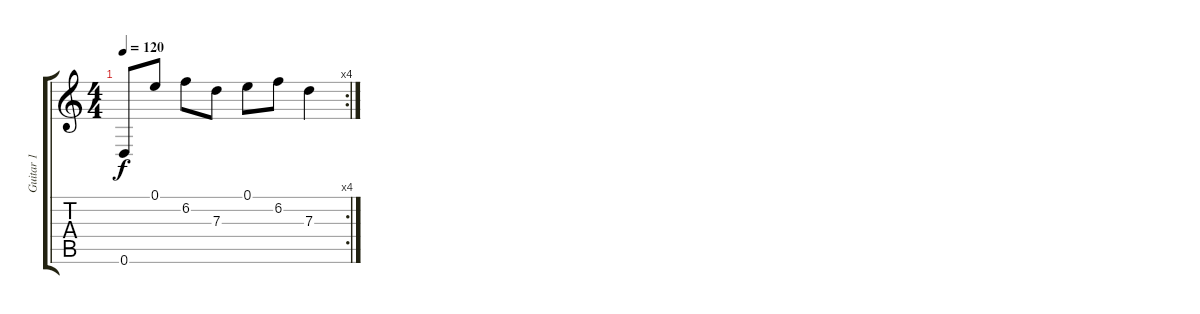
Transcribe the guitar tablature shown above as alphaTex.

\track ("Guitar 1" "Guitar 1") {instrument electricguitarjazz}
\staff {score tabs}
\tuning (E4 B3 G3 D3 A2 D2) {hide}
\rc 4
\ts (4 4)
\tempo 120
\clef g2
\ks c
0.6.8{dy f} 0.1.8 6.2.8 7.3.8 0.1.8 6.2.8 7.3.4
